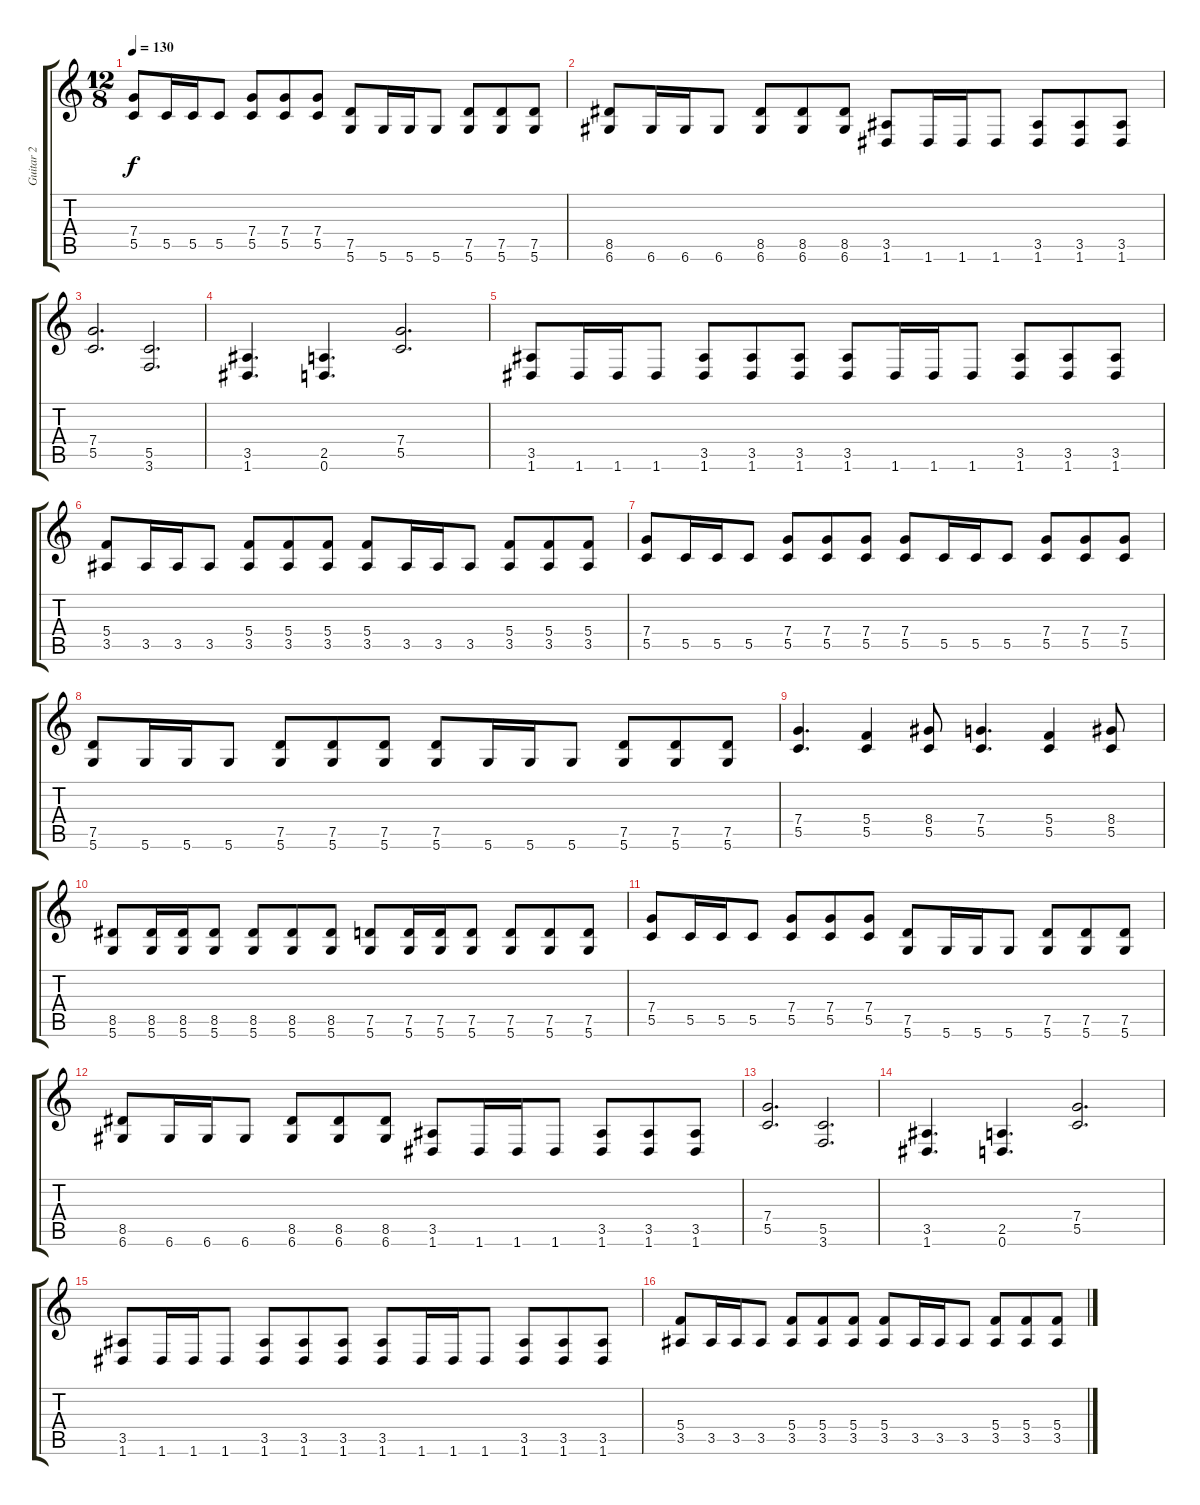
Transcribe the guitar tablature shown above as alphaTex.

\track ("Guitar 2" "Guitar 2") {instrument distortionguitar}
\staff {score tabs}
\tuning (D4 A3 F3 C3 G2 D2) {hide}
\ts (12 8)
\tempo 130
\clef g2
\ks c
(7.4 5.5).8{dy f} 5.5.16 5.5.16 5.5.8 (7.4 5.5).8 (7.4 5.5).8 (7.4 5.5).8 (7.5 5.6).8 5.6.16 5.6.16 5.6.8 (7.5 5.6).8 (7.5 5.6).8 (7.5 5.6).8 |
(8.5 6.6).8 6.6.16 6.6.16 6.6.8 (8.5 6.6).8 (8.5 6.6).8 (8.5 6.6).8 (3.5 1.6).8 1.6.16 1.6.16 1.6.8 (3.5 1.6).8 (3.5 1.6).8 (3.5 1.6).8 |
(7.4 5.5).2{d} (5.5 3.6).2{d} |
(3.5 1.6).4{d} (2.5 0.6).4{d} (7.4 5.5).2{d} |
(3.5 1.6).8 1.6.16 1.6.16 1.6.8 (3.5 1.6).8 (3.5 1.6).8 (3.5 1.6).8 (3.5 1.6).8 1.6.16 1.6.16 1.6.8 (3.5 1.6).8 (3.5 1.6).8 (3.5 1.6).8 |
(5.4 3.5).8 3.5.16 3.5.16 3.5.8 (5.4 3.5).8 (5.4 3.5).8 (5.4 3.5).8 (5.4 3.5).8 3.5.16 3.5.16 3.5.8 (5.4 3.5).8 (5.4 3.5).8 (5.4 3.5).8 |
(7.4 5.5).8 5.5.16 5.5.16 5.5.8 (7.4 5.5).8 (7.4 5.5).8 (7.4 5.5).8 (7.4 5.5).8 5.5.16 5.5.16 5.5.8 (7.4 5.5).8 (7.4 5.5).8 (7.4 5.5).8 |
(7.5 5.6).8 5.6.16 5.6.16 5.6.8 (7.5 5.6).8 (7.5 5.6).8 (7.5 5.6).8 (7.5 5.6).8 5.6.16 5.6.16 5.6.8 (7.5 5.6).8 (7.5 5.6).8 (7.5 5.6).8 |
(7.4 5.5).4{d} (5.4 5.5).4 (8.4 5.5).8 (7.4 5.5).4{d} (5.4 5.5).4 (8.4 5.5).8 |
(8.5 5.6).8 (8.5 5.6).16 (8.5 5.6).16 (8.5 5.6).8 (8.5 5.6).8 (8.5 5.6).8 (8.5 5.6).8 (7.5 5.6).8 (7.5 5.6).16 (7.5 5.6).16 (7.5 5.6).8 (7.5 5.6).8 (7.5 5.6).8 (7.5 5.6).8 |
(7.4 5.5).8 5.5.16 5.5.16 5.5.8 (7.4 5.5).8 (7.4 5.5).8 (7.4 5.5).8 (7.5 5.6).8 5.6.16 5.6.16 5.6.8 (7.5 5.6).8 (7.5 5.6).8 (7.5 5.6).8 |
(8.5 6.6).8 6.6.16 6.6.16 6.6.8 (8.5 6.6).8 (8.5 6.6).8 (8.5 6.6).8 (3.5 1.6).8 1.6.16 1.6.16 1.6.8 (3.5 1.6).8 (3.5 1.6).8 (3.5 1.6).8 |
(7.4 5.5).2{d} (5.5 3.6).2{d} |
(3.5 1.6).4{d} (2.5 0.6).4{d} (7.4 5.5).2{d} |
(3.5 1.6).8 1.6.16 1.6.16 1.6.8 (3.5 1.6).8 (3.5 1.6).8 (3.5 1.6).8 (3.5 1.6).8 1.6.16 1.6.16 1.6.8 (3.5 1.6).8 (3.5 1.6).8 (3.5 1.6).8 |
(5.4 3.5).8 3.5.16 3.5.16 3.5.8 (5.4 3.5).8 (5.4 3.5).8 (5.4 3.5).8 (5.4 3.5).8 3.5.16 3.5.16 3.5.8 (5.4 3.5).8 (5.4 3.5).8 (5.4 3.5).8
